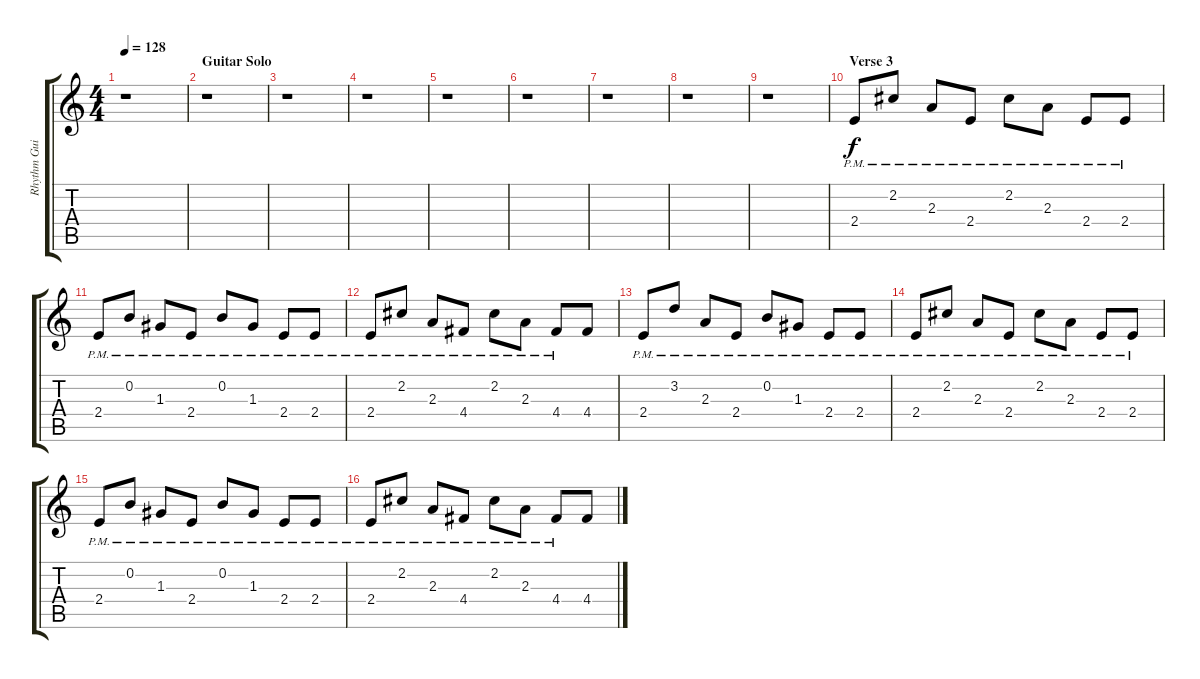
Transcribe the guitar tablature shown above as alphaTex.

\track ("Rhythm Guitar 2" "Rhythm Gui") {instrument distortionguitar}
\staff {score tabs}
\tuning (E4 B3 G3 D3 A2 E2) {hide}
\ts (4 4)
\tempo 128
\clef g2
\ks c
r.1{dy f} |
\section ("" "Guitar Solo")
r.1 |
r.1 |
r.1 |
r.1 |
r.1 |
r.1 |
r.1 |
r.1 |
\section ("" "Verse 3")
2.4{pm}.8 2.2{pm}.8 2.3{pm}.8 2.4{pm}.8 2.2{pm}.8 2.3{pm}.8 2.4{pm}.8 2.4{pm}.8 |
2.4{pm}.8 0.2{pm}.8 1.3{pm}.8 2.4{pm}.8 0.2{pm}.8 1.3{pm}.8 2.4{pm}.8 2.4{pm}.8 |
2.4{pm}.8 2.2{pm}.8 2.3{pm}.8 4.4{pm}.8 2.2{pm}.8 2.3{pm}.8 4.4{pm}.8 4.4.8 |
2.4{pm}.8 3.2{pm}.8 2.3{pm}.8 2.4{pm}.8 0.2{pm}.8 1.3{pm}.8 2.4{pm}.8 2.4{pm}.8 |
2.4{pm}.8 2.2{pm}.8 2.3{pm}.8 2.4{pm}.8 2.2{pm}.8 2.3{pm}.8 2.4{pm}.8 2.4{pm}.8 |
2.4{pm}.8 0.2{pm}.8 1.3{pm}.8 2.4{pm}.8 0.2{pm}.8 1.3{pm}.8 2.4{pm}.8 2.4{pm}.8 |
2.4{pm}.8 2.2{pm}.8 2.3{pm}.8 4.4{pm}.8 2.2{pm}.8 2.3{pm}.8 4.4{pm}.8 4.4.8
